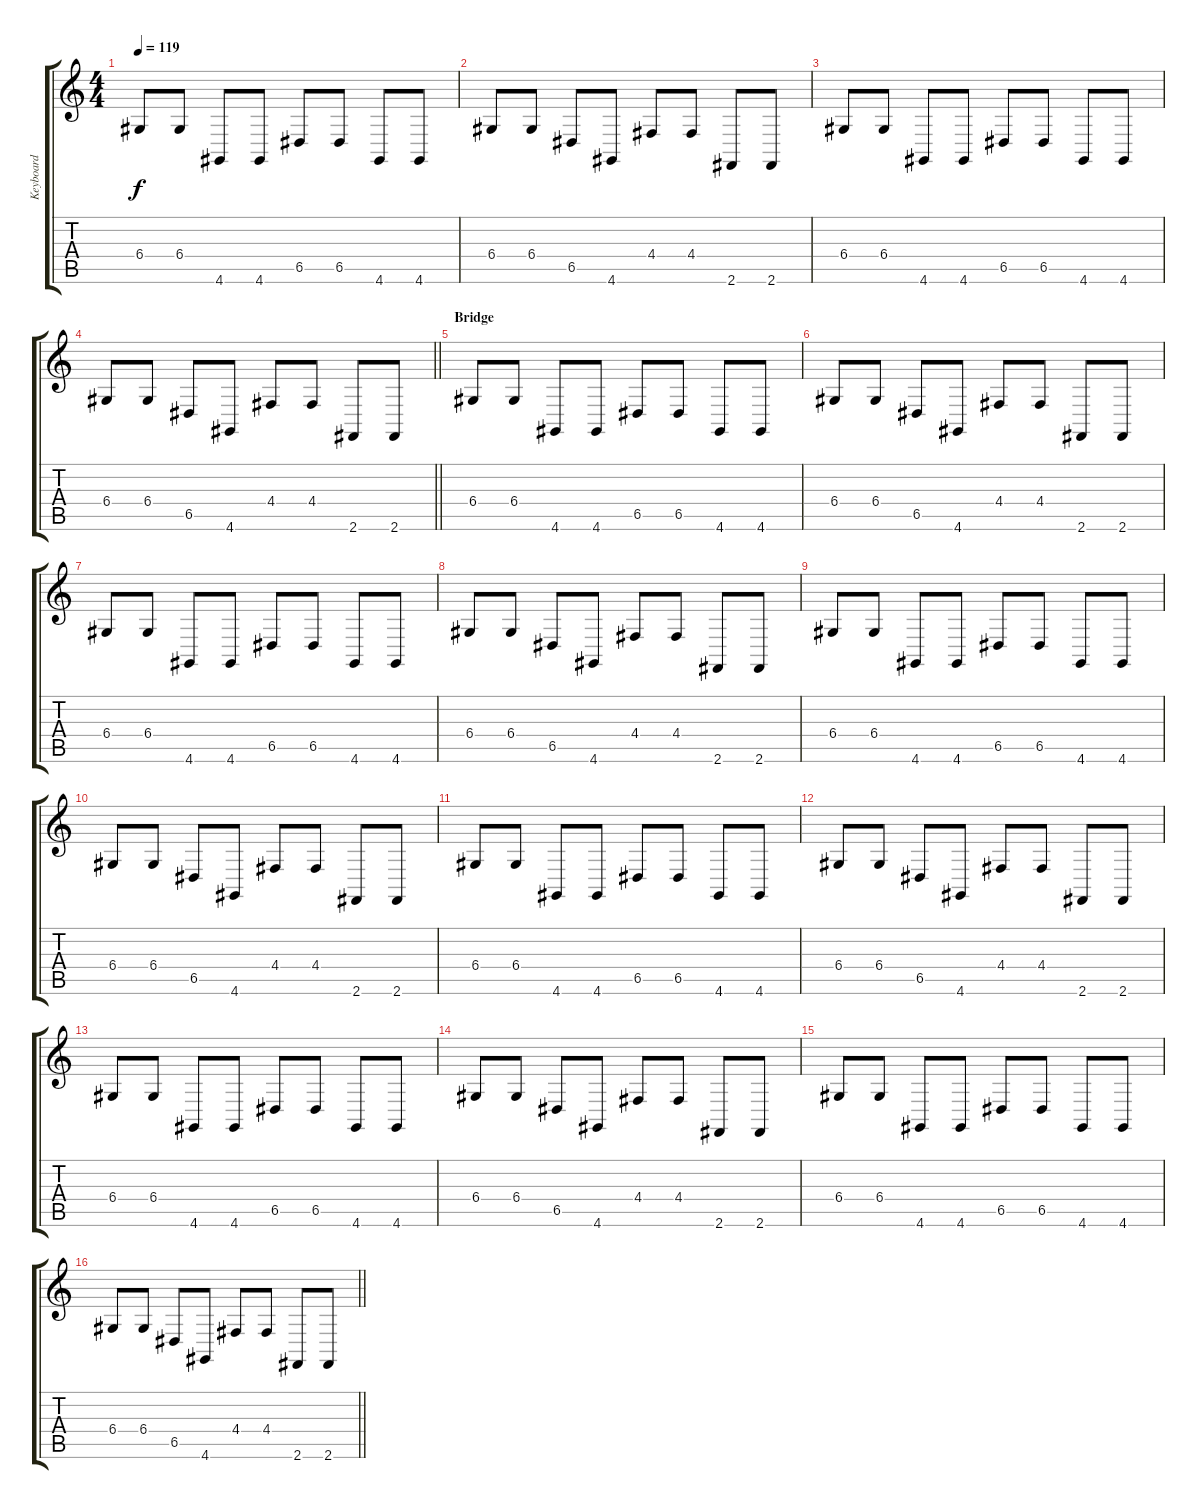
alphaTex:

\track ("Keyboard" "Keyboard") {instrument pad3polysynth}
\staff {score tabs}
\tuning (E4 B3 G3 D3 A2 E2) {hide}
\ts (4 4)
\tempo 119
\clef g2
\ks c
6.4.8{dy f} 6.4.8 4.6.8 4.6.8 6.5.8 6.5.8 4.6.8 4.6.8 |
6.4.8 6.4.8 6.5.8 4.6.8 4.4.8 4.4.8 2.6.8 2.6.8 |
6.4.8 6.4.8 4.6.8 4.6.8 6.5.8 6.5.8 4.6.8 4.6.8 |
\barLineRight lightlight
6.4.8 6.4.8 6.5.8 4.6.8 4.4.8 4.4.8 2.6.8 2.6.8 |
\section ("" "Bridge")
6.4.8 6.4.8 4.6.8 4.6.8 6.5.8 6.5.8 4.6.8 4.6.8 |
6.4.8 6.4.8 6.5.8 4.6.8 4.4.8 4.4.8 2.6.8 2.6.8 |
6.4.8 6.4.8 4.6.8 4.6.8 6.5.8 6.5.8 4.6.8 4.6.8 |
6.4.8 6.4.8 6.5.8 4.6.8 4.4.8 4.4.8 2.6.8 2.6.8 |
6.4.8 6.4.8 4.6.8 4.6.8 6.5.8 6.5.8 4.6.8 4.6.8 |
6.4.8 6.4.8 6.5.8 4.6.8 4.4.8 4.4.8 2.6.8 2.6.8 |
6.4.8 6.4.8 4.6.8 4.6.8 6.5.8 6.5.8 4.6.8 4.6.8 |
6.4.8 6.4.8 6.5.8 4.6.8 4.4.8 4.4.8 2.6.8 2.6.8 |
6.4.8 6.4.8 4.6.8 4.6.8 6.5.8 6.5.8 4.6.8 4.6.8 |
6.4.8 6.4.8 6.5.8 4.6.8 4.4.8 4.4.8 2.6.8 2.6.8 |
6.4.8 6.4.8 4.6.8 4.6.8 6.5.8 6.5.8 4.6.8 4.6.8 |
\barLineRight lightlight
6.4.8 6.4.8 6.5.8 4.6.8 4.4.8 4.4.8 2.6.8 2.6.8
